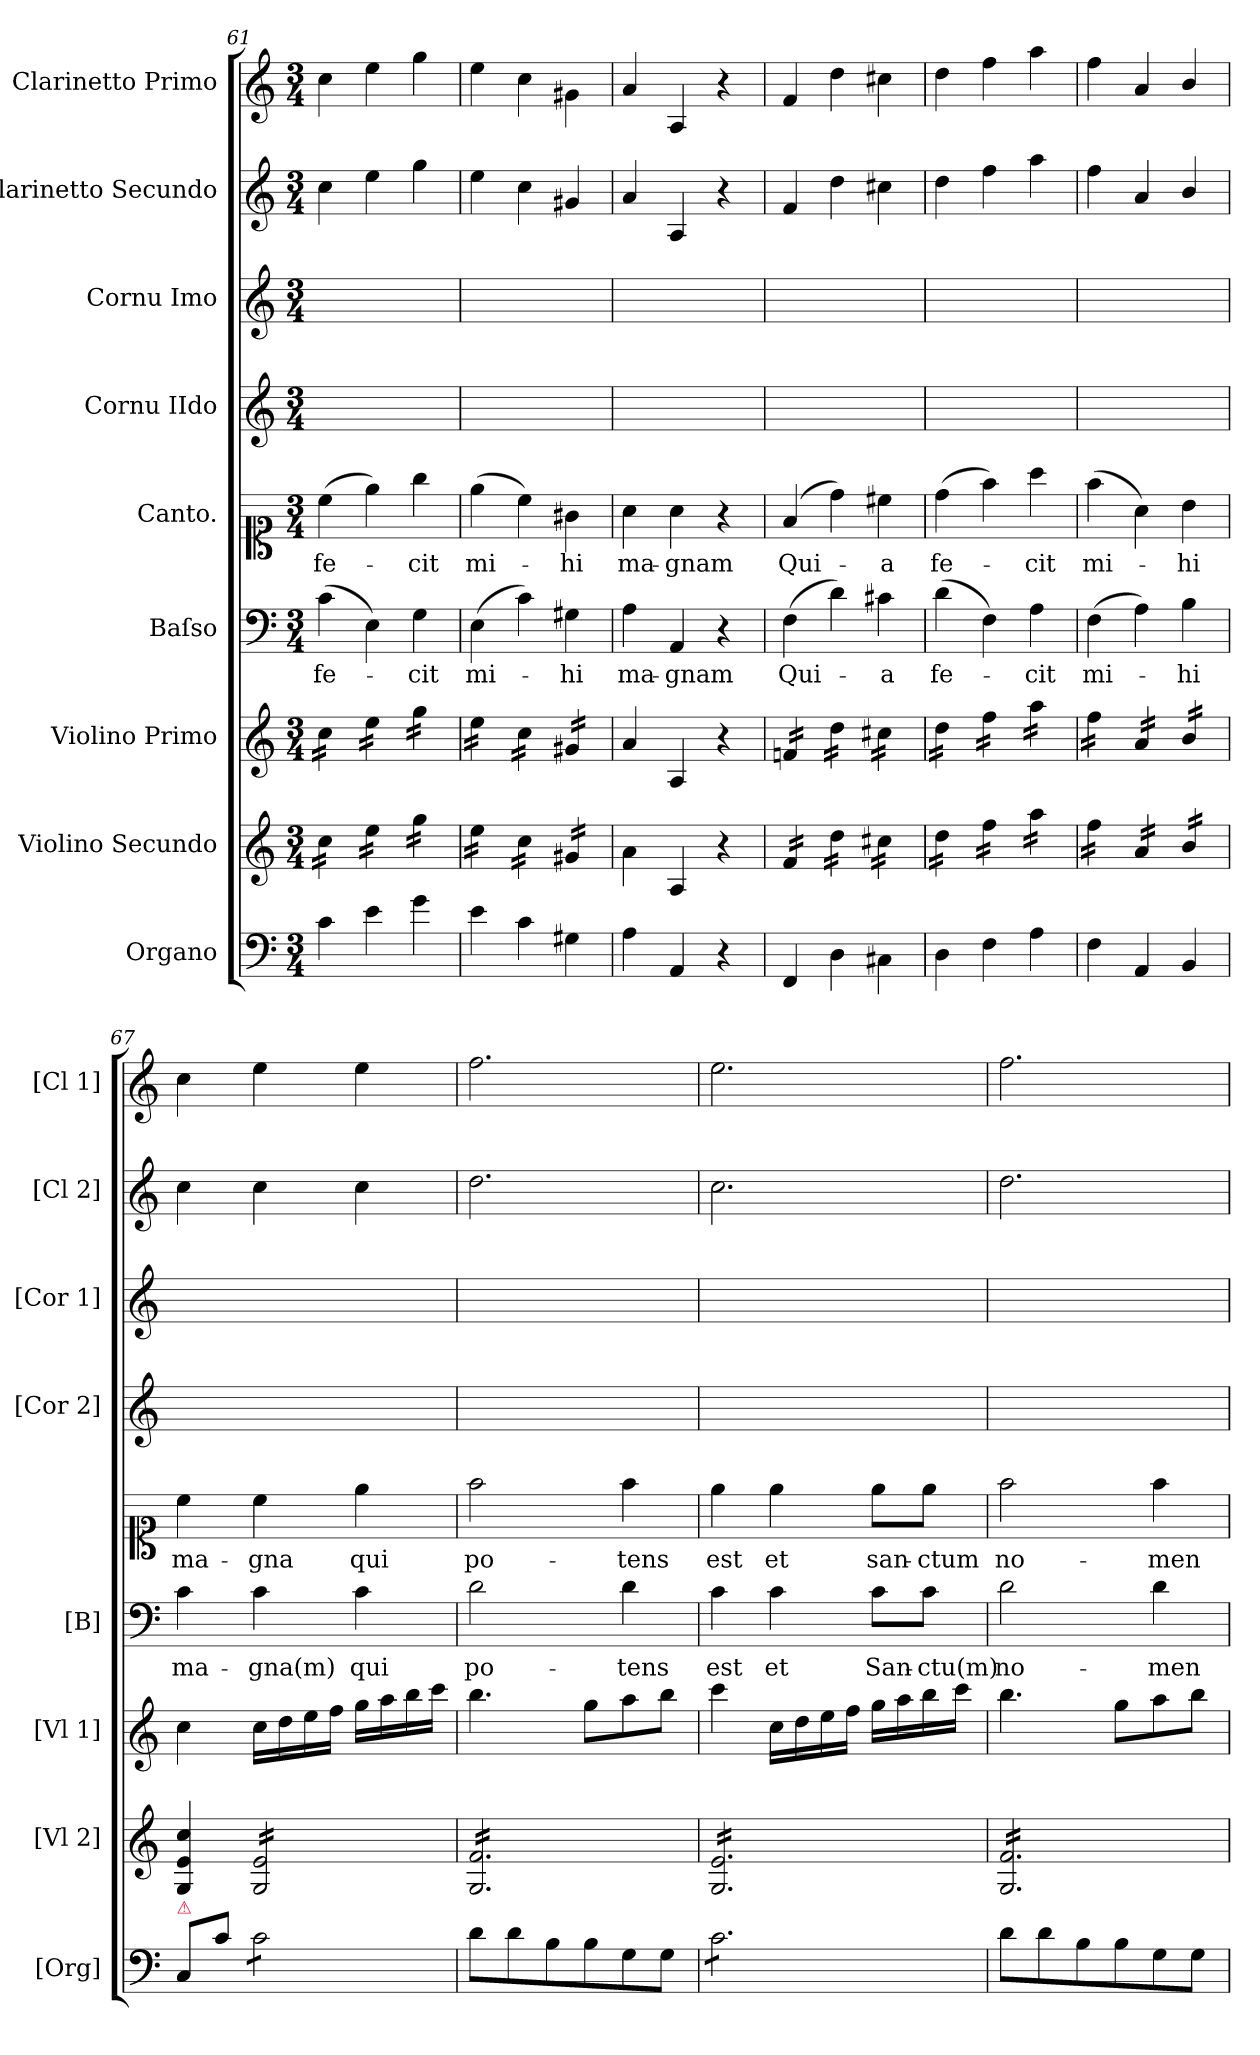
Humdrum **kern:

**kern	**kern	**kern	**kern	**text	**kern	**text	**kern	**kern	**kern	**kern
*part9	*part8	*part7	*part6	*part6	*part5	*part5	*part4	*part3	*part2	*part1
*staff9	*staff8	*staff7	*staff6	*staff6	*staff5	*staff5	*staff4	*staff3	*staff2	*staff1
*I"Organo	*I"Violino Secundo	*I"Violino Primo	*I"Baſso	*	*I"Canto.	*	*I"Cornu IIdo	*I"Cornu Imo	*I"Clarinetto Secundo	*I"Clarinetto Primo
*I'[Org]	*I'[Vl 2]	*I'[Vl 1]	*I'[B]	*	*	*	*I'[Cor 2]	*I'[Cor 1]	*I'[Cl 2]	*I'[Cl 1]
*clefF4	*clefG2	*clefG2	*clefF4	*	*clefC1	*	*clefG2	*clefG2	*clefG2	*clefG2
*k[]	*k[]	*k[]	*k[]	*	*k[]	*	*k[]	*k[]	*k[]	*k[]
*C:	*C:	*C:	*C:	*	*C:	*	*C:	*C:	*C:	*C:
*M3/4	*M3/4	*M3/4	*M3/4	*	*M3/4	*	*M3/4	*M3/4	*M3/4	*M3/4
=61	=61	=61	=61	=61	=61	=61	=61	=61	=61	=61
*	*tremolo	*	*	*	*	*	*	*	*	*
*	*	*tremolo	*	*	*	*	*	*	*	*
4c\	16cc\LL	16cc\LL	(>4c\	fe-	(>4cc\	fe-	2.ryy	2.ryy	4cc\	4cc\
.	16cc\	16cc\	.	.	.	.	.	.	.	.
.	16cc\	16cc\	.	.	.	.	.	.	.	.
.	16cc\JJ	16cc\JJ	.	.	.	.	.	.	.	.
4e\	16ee\LL	16ee\LL	4E\)	.	4ee\)	.	.	.	4ee\	4ee\
.	16ee\	16ee\	.	.	.	.	.	.	.	.
.	16ee\	16ee\	.	.	.	.	.	.	.	.
.	16ee\JJ	16ee\JJ	.	.	.	.	.	.	.	.
4g\	16gg\LL	16gg\LL	4G\	-cit	4gg\	-cit	.	.	4gg\	4gg\
.	16gg\	16gg\	.	.	.	.	.	.	.	.
.	16gg\	16gg\	.	.	.	.	.	.	.	.
.	16gg\JJ	16gg\JJ	.	.	.	.	.	.	.	.
=62	=62	=62	=62	=62	=62	=62	=62	=62	=62	=62
4e\	16ee\LL	16ee\LL	(>4E\	mi-	(>4ee\	mi-	2.ryy	2.ryy	4ee\	4ee\
.	16ee\	16ee\	.	.	.	.	.	.	.	.
.	16ee\	16ee\	.	.	.	.	.	.	.	.
.	16ee\JJ	16ee\JJ	.	.	.	.	.	.	.	.
4c\	16cc\LL	16cc\LL	4c\)	.	4cc\)	.	.	.	4cc\	4cc\
.	16cc\	16cc\	.	.	.	.	.	.	.	.
.	16cc\	16cc\	.	.	.	.	.	.	.	.
.	16cc\JJ	16cc\JJ	.	.	.	.	.	.	.	.
4G#X\	16g#X/LL	16g#X/LL	4G#X\	-hi	4g#X\	-hi	.	.	4g#X/	4g#X\
.	16g#X/	16g#X/	.	.	.	.	.	.	.	.
.	16g#X/	16g#X/	.	.	.	.	.	.	.	.
.	16g#X/JJ	16g#X/JJ	.	.	.	.	.	.	.	.
*	*	*Xtremolo	*	*	*	*	*	*	*	*
*	*Xtremolo	*	*	*	*	*	*	*	*	*
=63	=63	=63	=63	=63	=63	=63	=63	=63	=63	=63
4A\	4a\	4a/	4A\	ma-	4a\	ma-	2.ryy	2.ryy	4a/	4a/
4AA/	4A/	4A/	4AA/	-gnam	4a\	-gnam	.	.	4A/	4A/
4r	4r	4r	4r	.	4r	.	.	.	4r	4r
=64	=64	=64	=64	=64	=64	=64	=64	=64	=64	=64
*	*tremolo	*	*	*	*	*	*	*	*	*
*	*	*tremolo	*	*	*	*	*	*	*	*
4FF/	16f/LL	16fn/LL	(>4F\	Qui-	(>4f/	Qui-	2.ryy	2.ryy	4f/	4f/
.	16f/	16fn/	.	.	.	.	.	.	.	.
.	16f/	16fn/	.	.	.	.	.	.	.	.
.	16f/JJ	16fn/JJ	.	.	.	.	.	.	.	.
4D\	16dd\LL	16dd\LL	4d\)	.	4dd\)	.	.	.	4dd\	4dd\
.	16dd\	16dd\	.	.	.	.	.	.	.	.
.	16dd\	16dd\	.	.	.	.	.	.	.	.
.	16dd\JJ	16dd\JJ	.	.	.	.	.	.	.	.
4C#X\	16cc#X\LL	16cc#X\LL	4c#X\	-a	4cc#X\	-a	.	.	4cc#X\	4cc#X\
.	16cc#X\	16cc#X\	.	.	.	.	.	.	.	.
.	16cc#X\	16cc#X\	.	.	.	.	.	.	.	.
.	16cc#X\JJ	16cc#X\JJ	.	.	.	.	.	.	.	.
=65	=65	=65	=65	=65	=65	=65	=65	=65	=65	=65
4D\	16dd\LL	16dd\LL	(>4d\	fe-	(>4dd\	fe-	2.ryy	2.ryy	4dd\	4dd\
.	16dd\	16dd\	.	.	.	.	.	.	.	.
.	16dd\	16dd\	.	.	.	.	.	.	.	.
.	16dd\JJ	16dd\JJ	.	.	.	.	.	.	.	.
4F\	16ff\LL	16ff\LL	4F\)	.	4ff\)	.	.	.	4ff\	4ff\
.	16ff\	16ff\	.	.	.	.	.	.	.	.
.	16ff\	16ff\	.	.	.	.	.	.	.	.
.	16ff\JJ	16ff\JJ	.	.	.	.	.	.	.	.
4A\	16aa\LL	16aa\LL	4A\	-cit	4aa\	-cit	.	.	4aa\	4aa\
.	16aa\	16aa\	.	.	.	.	.	.	.	.
.	16aa\	16aa\	.	.	.	.	.	.	.	.
.	16aa\JJ	16aa\JJ	.	.	.	.	.	.	.	.
=66	=66	=66	=66	=66	=66	=66	=66	=66	=66	=66
4F\	16ff\LL	16ff\LL	(>4F\	mi-	(>4ff\	mi-	2.ryy	2.ryy	4ff\	4ff\
.	16ff\	16ff\	.	.	.	.	.	.	.	.
.	16ff\	16ff\	.	.	.	.	.	.	.	.
.	16ff\JJ	16ff\JJ	.	.	.	.	.	.	.	.
4AA/	16a/LL	16a/LL	4A\)	.	4a\)	.	.	.	4a/	4a/
.	16a/	16a/	.	.	.	.	.	.	.	.
.	16a/	16a/	.	.	.	.	.	.	.	.
.	16a/JJ	16a/JJ	.	.	.	.	.	.	.	.
4BB/	16b/LL	16b/LL	4B\	-hi	4b\	-hi	.	.	4b/	4b/
.	16b/	16b/	.	.	.	.	.	.	.	.
.	16b/	16b/	.	.	.	.	.	.	.	.
.	16b/JJ	16b/JJ	.	.	.	.	.	.	.	.
*	*	*Xtremolo	*	*	*	*	*	*	*	*
*	*Xtremolo	*	*	*	*	*	*	*	*	*
=67	=67	=67	=67	=67	=67	=67	=67	=67	=67	=67
!LO:TX:a:color=crimson:t=⚠	!	!	!	!	!	!	!	!	!	!
8C/L	4G/ 4e/ 4cc/	4cc\	4c\	ma-	4cc\	ma-	2.ryy	2.ryy	4cc\	4cc\
8c\J	.	.	.	.	.	.	.	.	.	.
*tremolo	*	*	*	*	*	*	*	*	*	*
*	*tremolo	*	*	*	*	*	*	*	*	*
8c\L	16G/ 16e/LL	16cc\LL	4c\	-gna(m)	4cc\	-gna	.	.	4cc\	4ee\
.	16G/ 16e/	16dd\	.	.	.	.	.	.	.	.
8c\	16G/ 16e/	16ee\	.	.	.	.	.	.	.	.
.	16G/ 16e/	16ff\JJ	.	.	.	.	.	.	.	.
8c\	16G/ 16e/	16gg\LL	4c\	qui	4ee\	qui	.	.	4cc\	4ee\
.	16G/ 16e/	16aa\	.	.	.	.	.	.	.	.
8c\J	16G/ 16e/	16bb\	.	.	.	.	.	.	.	.
*Xtremolo	*	*	*	*	*	*	*	*	*	*
.	16G/ 16e/JJ	16ccc\JJ	.	.	.	.	.	.	.	.
=68	=68	=68	=68	=68	=68	=68	=68	=68	=68	=68
8d\L	16G/ 16f/LL	4.bb\	2d\	po-	2ff\	po-	2.ryy	2.ryy	2.dd\	2.ff\
.	16G/ 16f/	.	.	.	.	.	.	.	.	.
8d\	16G/ 16f/	.	.	.	.	.	.	.	.	.
.	16G/ 16f/	.	.	.	.	.	.	.	.	.
8B\	16G/ 16f/	.	.	.	.	.	.	.	.	.
.	16G/ 16f/	.	.	.	.	.	.	.	.	.
8B\	16G/ 16f/	8gg\L	.	.	.	.	.	.	.	.
.	16G/ 16f/	.	.	.	.	.	.	.	.	.
8G\	16G/ 16f/	8aa\	4d\	-tens	4ff\	-tens	.	.	.	.
.	16G/ 16f/	.	.	.	.	.	.	.	.	.
8G\J	16G/ 16f/	8bb\J	.	.	.	.	.	.	.	.
.	16G/ 16f/JJ	.	.	.	.	.	.	.	.	.
=69	=69	=69	=69	=69	=69	=69	=69	=69	=69	=69
*tremolo	*	*	*	*	*	*	*	*	*	*
8c\L	16G/ 16e/LL	4ccc\	4c\	est	4ee\	est	2.ryy	2.ryy	2.cc\	2.ee\
.	16G/ 16e/	.	.	.	.	.	.	.	.	.
8c\	16G/ 16e/	.	.	.	.	.	.	.	.	.
.	16G/ 16e/	.	.	.	.	.	.	.	.	.
8c\	16G/ 16e/	16cc\LL	4c\	et	4ee\	et	.	.	.	.
.	16G/ 16e/	16dd\	.	.	.	.	.	.	.	.
8c\	16G/ 16e/	16ee\	.	.	.	.	.	.	.	.
.	16G/ 16e/	16ff\JJ	.	.	.	.	.	.	.	.
8c\	16G/ 16e/	16gg\LL	8c\L	San-	8ee\L	san-	.	.	.	.
.	16G/ 16e/	16aa\	.	.	.	.	.	.	.	.
8c\J	16G/ 16e/	16bb\	8c\J	-ctu(m)	8ee\J	-ctum	.	.	.	.
*Xtremolo	*	*	*	*	*	*	*	*	*	*
.	16G/ 16e/JJ	16ccc\JJ	.	.	.	.	.	.	.	.
=70	=70	=70	=70	=70	=70	=70	=70	=70	=70	=70
8d\L	16G/ 16f/LL	4.bb\	2d\	no-	2ff\	no-	2.ryy	2.ryy	2.dd\	2.ff\
.	16G/ 16f/	.	.	.	.	.	.	.	.	.
8d\	16G/ 16f/	.	.	.	.	.	.	.	.	.
.	16G/ 16f/	.	.	.	.	.	.	.	.	.
8B\	16G/ 16f/	.	.	.	.	.	.	.	.	.
.	16G/ 16f/	.	.	.	.	.	.	.	.	.
8B\	16G/ 16f/	8gg\L	.	.	.	.	.	.	.	.
.	16G/ 16f/	.	.	.	.	.	.	.	.	.
8G\	16G/ 16f/	8aa\	4d\	-men	4ff\	-men	.	.	.	.
.	16G/ 16f/	.	.	.	.	.	.	.	.	.
8G\J	16G/ 16f/	8bb\J	.	.	.	.	.	.	.	.
.	16G/ 16f/JJ	.	.	.	.	.	.	.	.	.
*	*Xtremolo	*	*	*	*	*	*	*	*	*
=	=	=	=	=	=	=	=	=	=	=
*-	*-	*-	*-	*-	*-	*-	*-	*-	*-	*-
